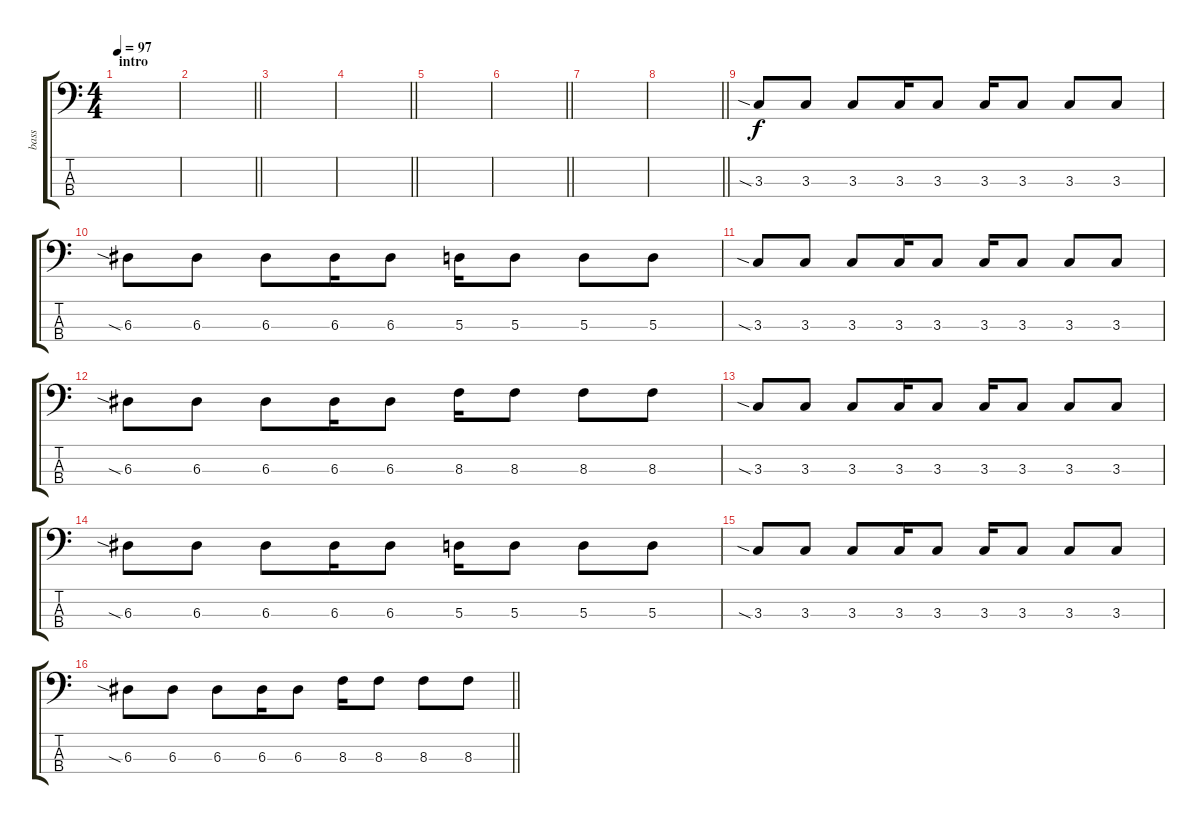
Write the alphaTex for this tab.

\track ("bass " "bass ") {instrument electricguitarjazz}
\staff {score tabs}
\tuning (G2 D2 A1 E1) {hide}
\ts (4 4)
\section ("" "intro")
\tempo 97
\clef f4
\ks c
|
\barLineRight lightlight
|
|
\barLineRight lightlight
|
|
\barLineRight lightlight
|
|
\barLineRight lightlight
|
3.3{sia}.8 3.3.8 3.3.8 3.3.16 3.3.8 3.3.16 3.3.8 3.3.8 3.3.8 |
6.3{sia}.8 6.3.8 6.3.8 6.3.16 6.3.8 5.3.16 5.3.8 5.3.8 5.3.8 |
3.3{sia}.8 3.3.8 3.3.8 3.3.16 3.3.8 3.3.16 3.3.8 3.3.8 3.3.8 |
6.3{sia}.8 6.3.8 6.3.8 6.3.16 6.3.8 8.3.16 8.3.8 8.3.8 8.3.8 |
3.3{sia}.8 3.3.8 3.3.8 3.3.16 3.3.8 3.3.16 3.3.8 3.3.8 3.3.8 |
6.3{sia}.8 6.3.8 6.3.8 6.3.16 6.3.8 5.3.16 5.3.8 5.3.8 5.3.8 |
3.3{sia}.8 3.3.8 3.3.8 3.3.16 3.3.8 3.3.16 3.3.8 3.3.8 3.3.8 |
\barLineRight lightlight
6.3{sia}.8 6.3.8 6.3.8 6.3.16 6.3.8 8.3.16 8.3.8 8.3.8 8.3.8
